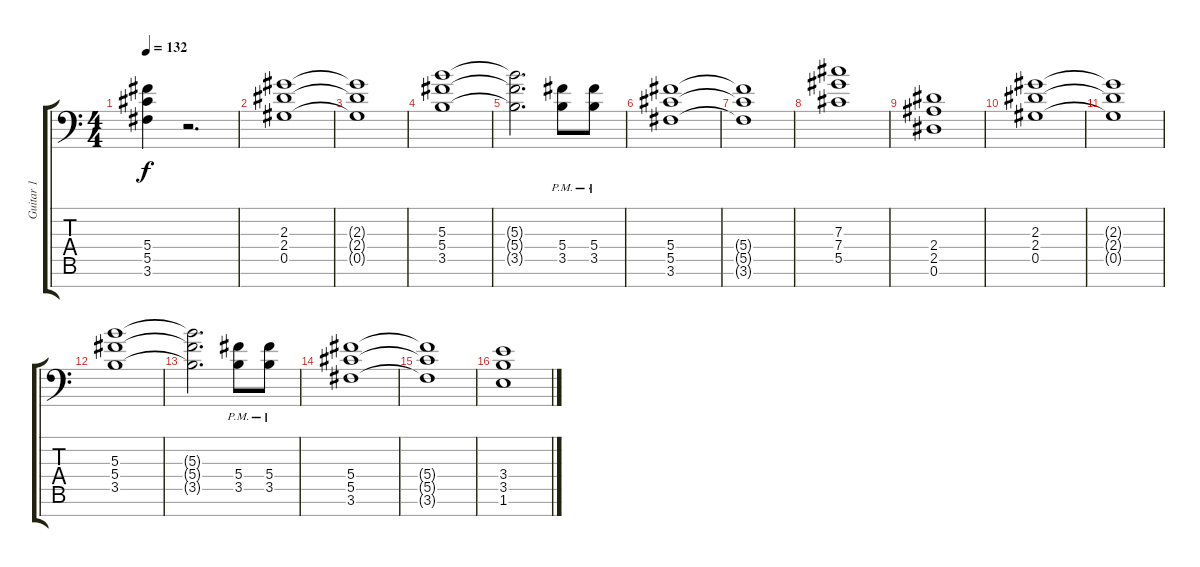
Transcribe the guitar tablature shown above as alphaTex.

\track ("Guitar 1" "Guitar 1") {instrument distortionguitar}
\staff {score tabs}
\tuning (Eb4 Bb3 Gb3 Db3 Ab2 Eb2 Bb1) {hide}
\ts (4 4)
\tempo 132
\clef f4
\ks c
(5.4 5.5 3.6).4{dy f} r.2{d} |
(2.3 2.4 0.5).1 |
(2.3{t} 2.4{t} 0.5{t}).1 |
(5.3 5.4 3.5).1 |
(5.3{t} 5.4{t} 3.5{t}).2{d} (5.4{pm} 3.5{pm}).8 (5.4{pm} 3.5{pm}).8 |
(5.4 5.5 3.6).1 |
(5.4{t} 5.5{t} 3.6{t}).1 |
(7.3 7.4 5.5).1 |
(2.4 2.5 0.6).1 |
(2.3 2.4 0.5).1 |
(2.3{t} 2.4{t} 0.5{t}).1 |
(5.3 5.4 3.5).1 |
(5.3{t} 5.4{t} 3.5{t}).2{d} (5.4{pm} 3.5{pm}).8 (5.4{pm} 3.5{pm}).8 |
(5.4 5.5 3.6).1 |
(5.4{t} 5.5{t} 3.6{t}).1 |
(3.4 3.5 1.6).1
